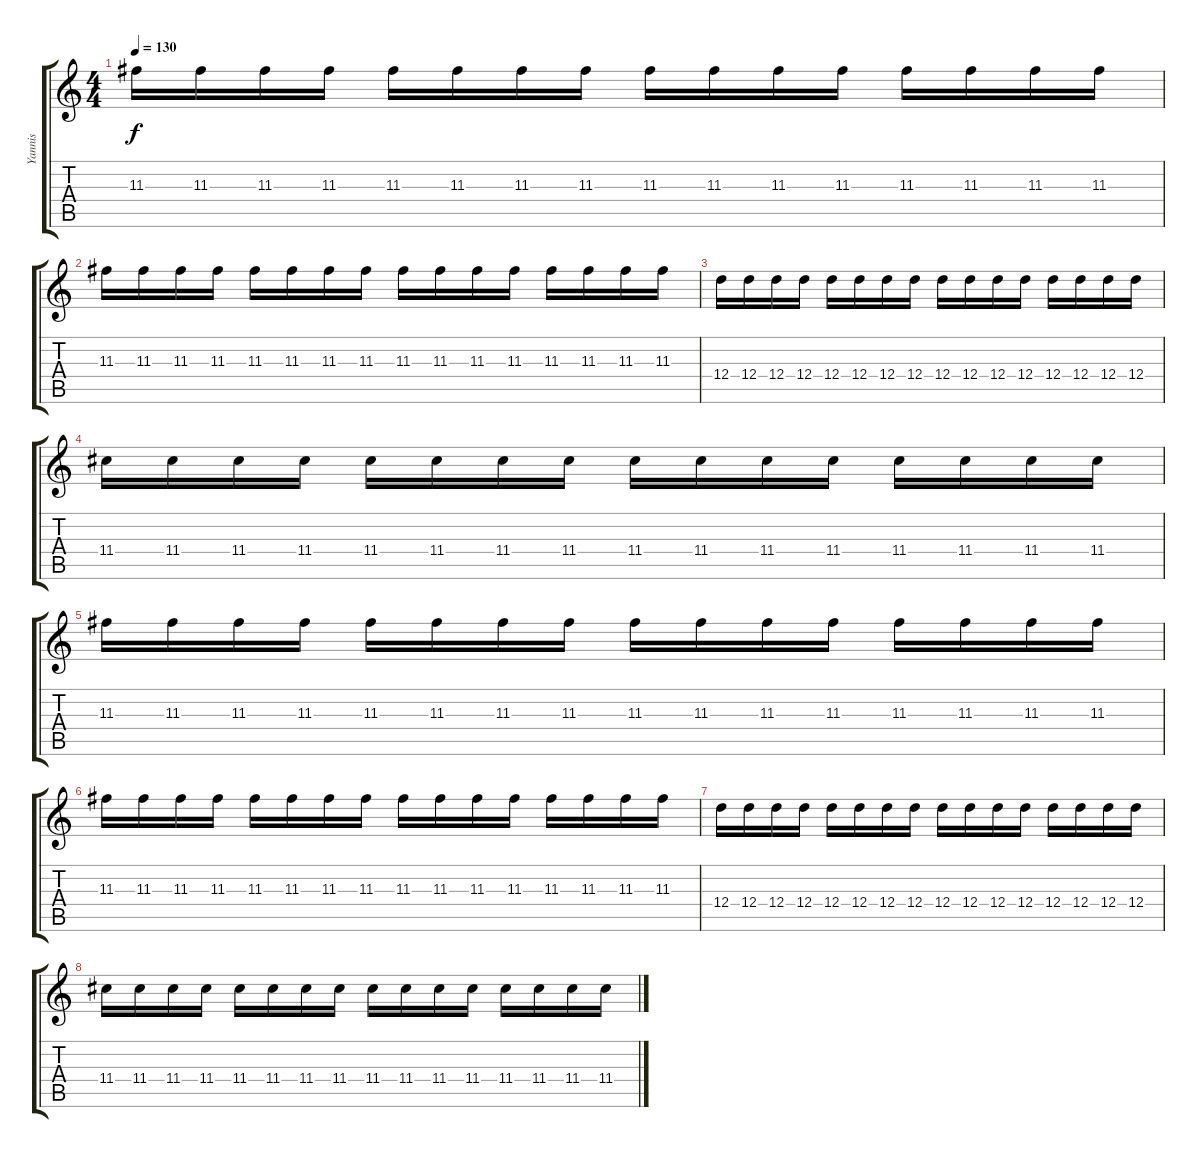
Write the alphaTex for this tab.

\track ("Yannis" "Yannis") {instrument electricguitarclean}
\staff {score tabs}
\tuning (E4 B3 G3 D3 A2 E2) {hide}
\ts (4 4)
\tempo 130
\clef g2
\ks c
11.3.16{dy f} 11.3.16 11.3.16 11.3.16 11.3.16 11.3.16 11.3.16 11.3.16 11.3.16 11.3.16 11.3.16 11.3.16 11.3.16 11.3.16 11.3.16 11.3.16 |
11.3.16 11.3.16 11.3.16 11.3.16 11.3.16 11.3.16 11.3.16 11.3.16 11.3.16 11.3.16 11.3.16 11.3.16 11.3.16 11.3.16 11.3.16 11.3.16 |
12.4.16 12.4.16 12.4.16 12.4.16 12.4.16 12.4.16 12.4.16 12.4.16 12.4.16 12.4.16 12.4.16 12.4.16 12.4.16 12.4.16 12.4.16 12.4.16 |
11.4.16 11.4.16 11.4.16 11.4.16 11.4.16 11.4.16 11.4.16 11.4.16 11.4.16 11.4.16 11.4.16 11.4.16 11.4.16 11.4.16 11.4.16 11.4.16 |
11.3.16 11.3.16 11.3.16 11.3.16 11.3.16 11.3.16 11.3.16 11.3.16 11.3.16 11.3.16 11.3.16 11.3.16 11.3.16 11.3.16 11.3.16 11.3.16 |
11.3.16 11.3.16 11.3.16 11.3.16 11.3.16 11.3.16 11.3.16 11.3.16 11.3.16 11.3.16 11.3.16 11.3.16 11.3.16 11.3.16 11.3.16 11.3.16 |
12.4.16 12.4.16 12.4.16 12.4.16 12.4.16 12.4.16 12.4.16 12.4.16 12.4.16 12.4.16 12.4.16 12.4.16 12.4.16 12.4.16 12.4.16 12.4.16 |
11.4.16 11.4.16 11.4.16 11.4.16 11.4.16 11.4.16 11.4.16 11.4.16 11.4.16 11.4.16 11.4.16 11.4.16 11.4.16 11.4.16 11.4.16 11.4.16
